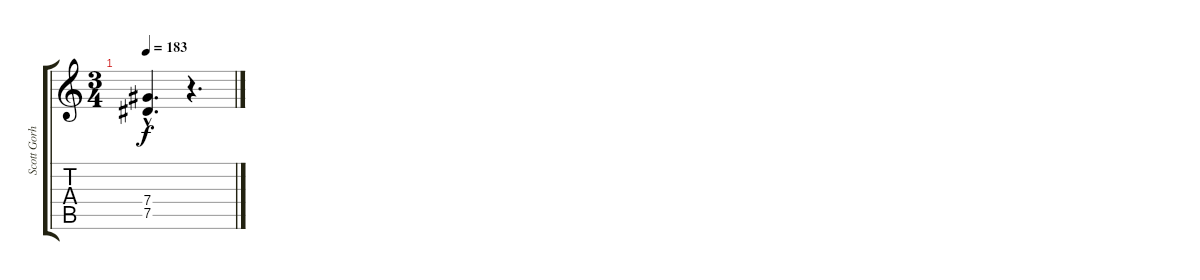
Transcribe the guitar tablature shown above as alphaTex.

\track ("Scott Gorham" "Scott Gorh") {instrument distortionguitar}
\staff {score tabs}
\tuning (Eb4 Bb3 Gb3 Db3 Ab2 Eb2) {hide}
\ts (3 4)
\tempo 183
\clef g2
\ks c
(7.4{hac t} 7.5{hac t}).4{d dy f} r.4{d}
